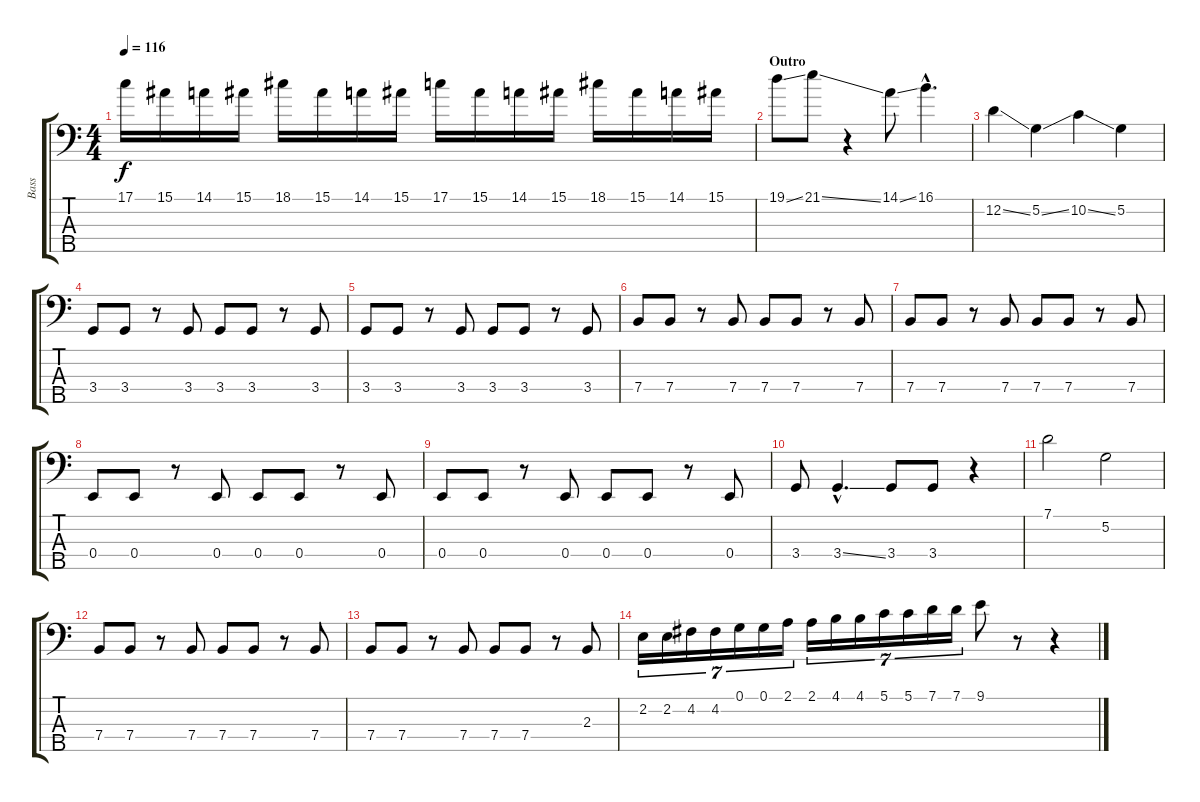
\track ("Bass" "Bass") {instrument electricbassfinger}
\staff {score tabs}
\tuning (G2 D2 A1 E1 B0) {hide}
\ts (4 4)
\tempo 116
\clef f4
\ks c
17.1.16{dy f} 15.1.16 14.1.16 15.1.16 18.1.16 15.1.16 14.1.16 15.1.16 17.1.16 15.1.16 14.1.16 15.1.16 18.1.16 15.1.16 14.1.16 15.1.16 |
\section ("" "Outro")
19.1{ss}.8 21.1{ss}.8 r.4 14.1{ss}.8 16.1{hac}.4{d} |
12.2{ss}.4 5.2{ss}.4 10.2{ss}.4 5.2.4 |
3.4.8 3.4.8 r.8 3.4.8 3.4.8 3.4.8 r.8 3.4.8 |
3.4.8 3.4.8 r.8 3.4.8 3.4.8 3.4.8 r.8 3.4.8 |
7.4.8 7.4.8 r.8 7.4.8 7.4.8 7.4.8 r.8 7.4.8 |
7.4.8 7.4.8 r.8 7.4.8 7.4.8 7.4.8 r.8 7.4.8 |
0.4.8 0.4.8 r.8 0.4.8 0.4.8 0.4.8 r.8 0.4.8 |
0.4.8 0.4.8 r.8 0.4.8 0.4.8 0.4.8 r.8 0.4.8 |
3.4.8 3.4{ss hac}.4{d} 3.4.8 3.4.8 r.4 |
7.1.2 5.2.2 |
7.4.8 7.4.8 r.8 7.4.8 7.4.8 7.4.8 r.8 7.4.8 |
7.4.8 7.4.8 r.8 7.4.8 7.4.8 7.4.8 r.8 2.3.8 |
2.2.16{tu (7 4)} 2.2.16{tu (7 4)} 4.2.16{tu (7 4)} 4.2.16{tu (7 4)} 0.1.16{tu (7 4)} 0.1.16{tu (7 4)} 2.1.16{tu (7 4)} 2.1.16{tu (7 4)} 4.1.16{tu (7 4)} 4.1.16{tu (7 4)} 5.1.16{tu (7 4)} 5.1.16{tu (7 4)} 7.1.16{tu (7 4)} 7.1.16{tu (7 4)} 9.1.8 r.8 r.4
